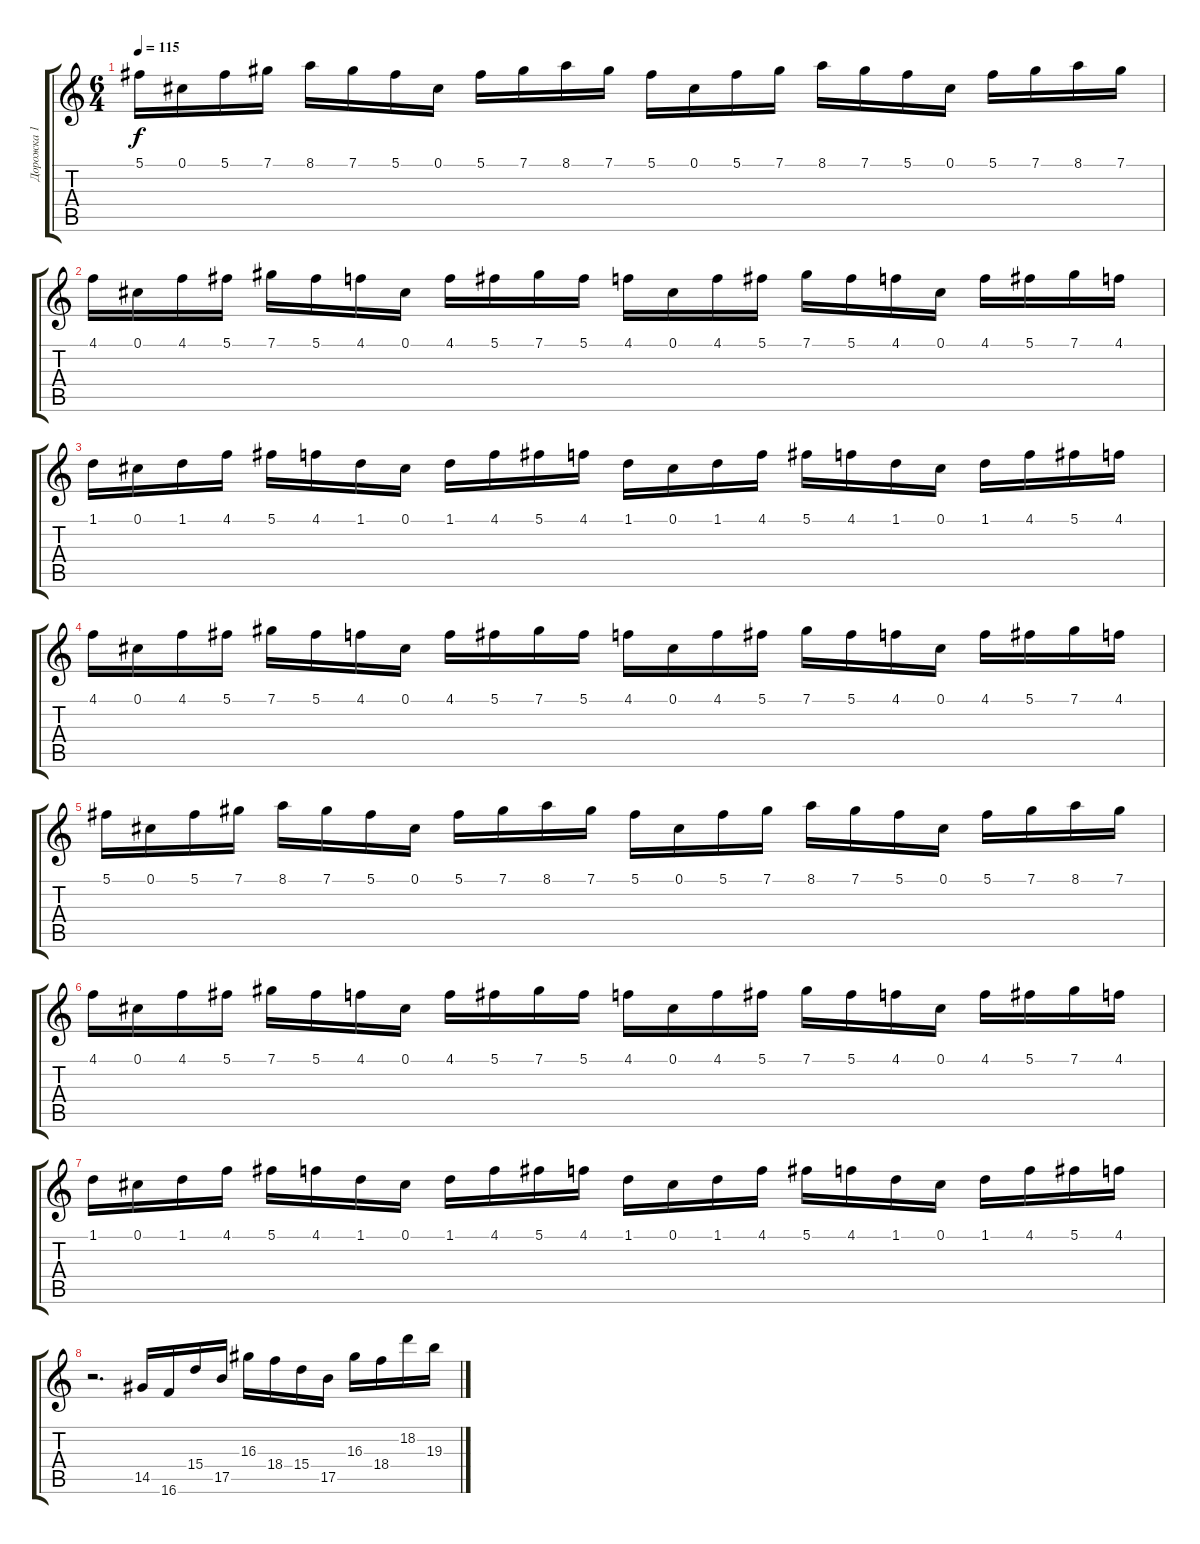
\track ("Дорожка 1" "Дорожка 1") {instrument overdrivenguitar}
\staff {score tabs}
\tuning (Db4 Ab3 E3 B2 Gb2 Db2) {hide}
\ts (6 4)
\tempo 115
\clef g2
\ks c
5.1.16{dy f} 0.1.16 5.1.16 7.1.16 8.1.16 7.1.16 5.1.16 0.1.16 5.1.16 7.1.16 8.1.16 7.1.16 5.1.16 0.1.16 5.1.16 7.1.16 8.1.16 7.1.16 5.1.16 0.1.16 5.1.16 7.1.16 8.1.16 7.1.16 |
4.1.16 0.1.16 4.1.16 5.1.16 7.1.16 5.1.16 4.1.16 0.1.16 4.1.16 5.1.16 7.1.16 5.1.16 4.1.16 0.1.16 4.1.16 5.1.16 7.1.16 5.1.16 4.1.16 0.1.16 4.1.16 5.1.16 7.1.16 4.1.16 |
1.1.16 0.1.16 1.1.16 4.1.16 5.1.16 4.1.16 1.1.16 0.1.16 1.1.16 4.1.16 5.1.16 4.1.16 1.1.16 0.1.16 1.1.16 4.1.16 5.1.16 4.1.16 1.1.16 0.1.16 1.1.16 4.1.16 5.1.16 4.1.16 |
4.1.16 0.1.16 4.1.16 5.1.16 7.1.16 5.1.16 4.1.16 0.1.16 4.1.16 5.1.16 7.1.16 5.1.16 4.1.16 0.1.16 4.1.16 5.1.16 7.1.16 5.1.16 4.1.16 0.1.16 4.1.16 5.1.16 7.1.16 4.1.16 |
5.1.16 0.1.16 5.1.16 7.1.16 8.1.16 7.1.16 5.1.16 0.1.16 5.1.16 7.1.16 8.1.16 7.1.16 5.1.16 0.1.16 5.1.16 7.1.16 8.1.16 7.1.16 5.1.16 0.1.16 5.1.16 7.1.16 8.1.16 7.1.16 |
4.1.16 0.1.16 4.1.16 5.1.16 7.1.16 5.1.16 4.1.16 0.1.16 4.1.16 5.1.16 7.1.16 5.1.16 4.1.16 0.1.16 4.1.16 5.1.16 7.1.16 5.1.16 4.1.16 0.1.16 4.1.16 5.1.16 7.1.16 4.1.16 |
1.1.16 0.1.16 1.1.16 4.1.16 5.1.16 4.1.16 1.1.16 0.1.16 1.1.16 4.1.16 5.1.16 4.1.16 1.1.16 0.1.16 1.1.16 4.1.16 5.1.16 4.1.16 1.1.16 0.1.16 1.1.16 4.1.16 5.1.16 4.1.16 |
r.2{d} 14.5.16 16.6.16 15.4.16 17.5.16 16.3.16 18.4.16 15.4.16 17.5.16 16.3.16 18.4.16 18.2.16 19.3.16
